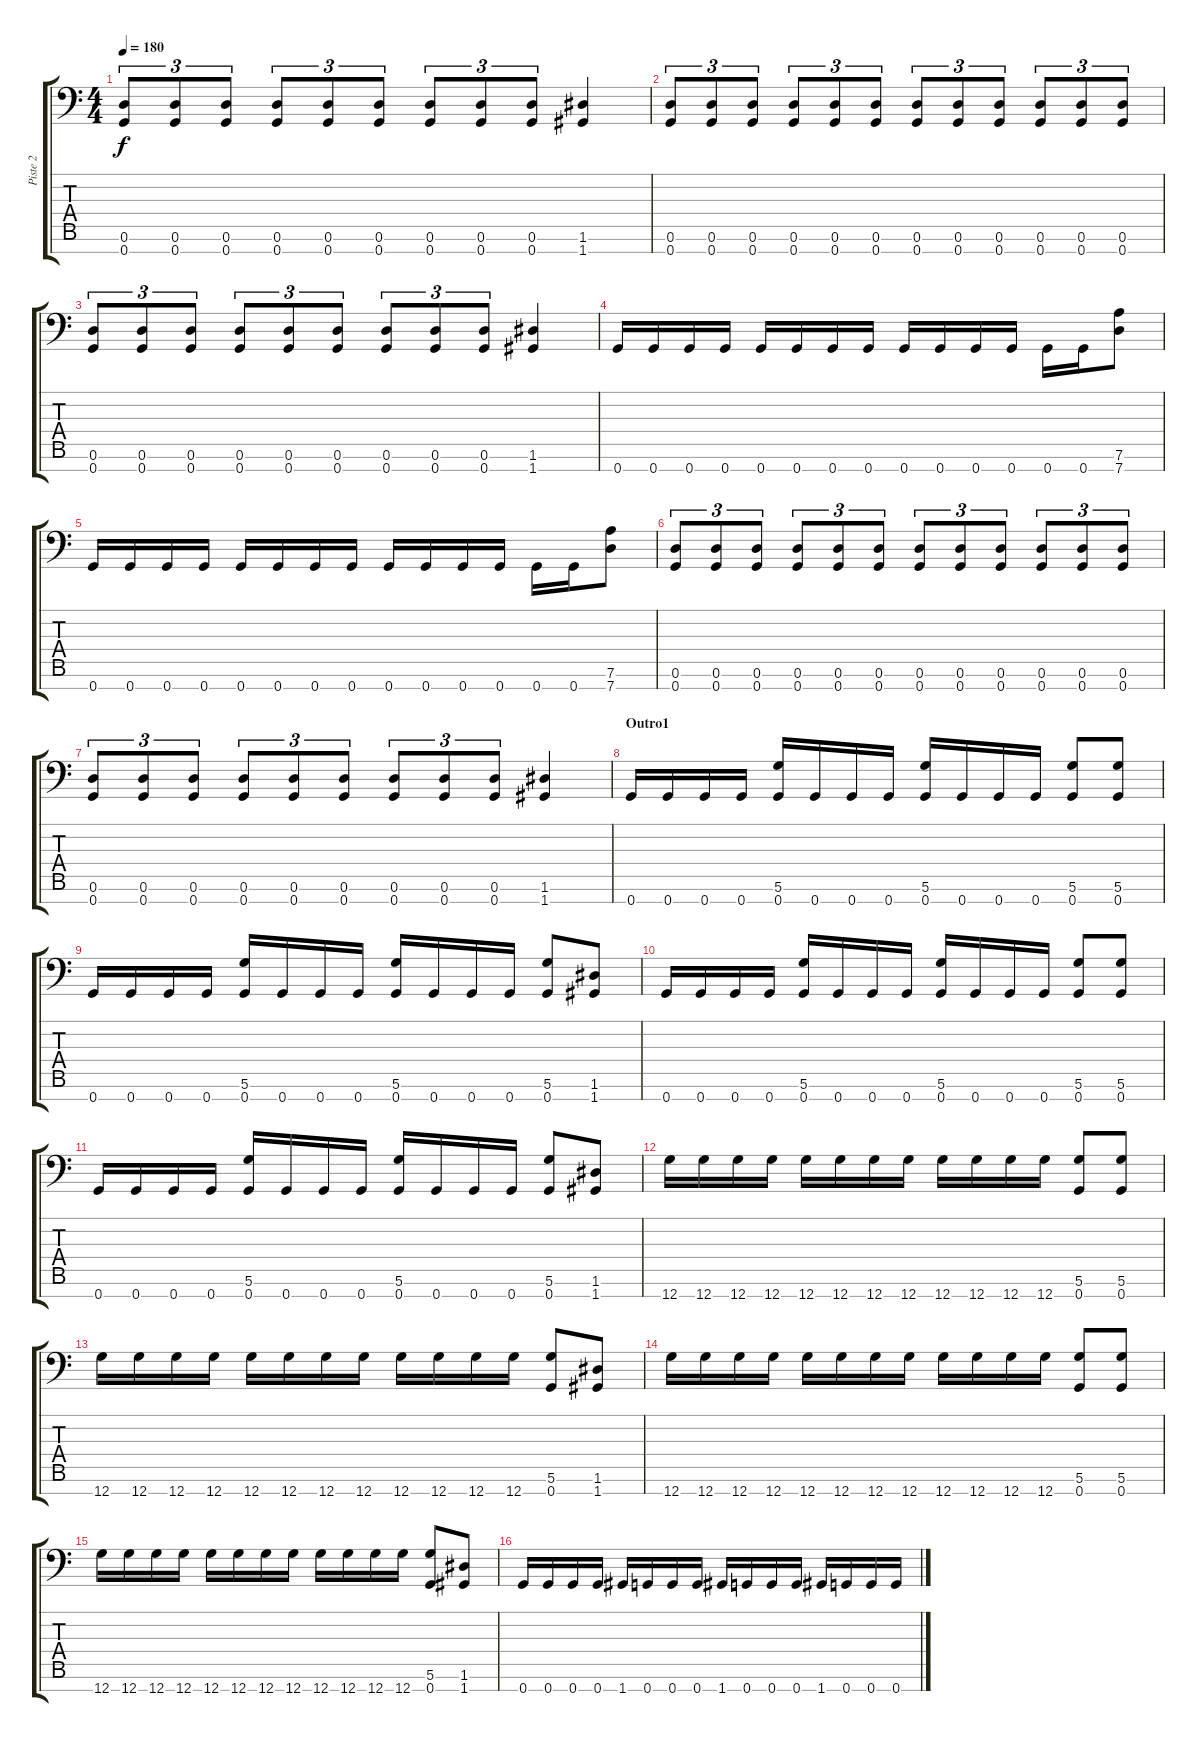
\track ("Piste 2" "Piste 2") {instrument distortionguitar}
\staff {score tabs}
\tuning (D4 A3 F3 C3 G2 D2 G1) {hide}
\ts (4 4)
\tempo 180
\clef f4
\ks c
(0.6 0.7).8{tu (3 2) dy f} (0.6 0.7).8{tu (3 2)} (0.6 0.7).8{tu (3 2)} (0.6 0.7).8{tu (3 2)} (0.6 0.7).8{tu (3 2)} (0.6 0.7).8{tu (3 2)} (0.6 0.7).8{tu (3 2)} (0.6 0.7).8{tu (3 2)} (0.6 0.7).8{tu (3 2)} (1.6 1.7).4 |
(0.6 0.7).8{tu (3 2)} (0.6 0.7).8{tu (3 2)} (0.6 0.7).8{tu (3 2)} (0.6 0.7).8{tu (3 2)} (0.6 0.7).8{tu (3 2)} (0.6 0.7).8{tu (3 2)} (0.6 0.7).8{tu (3 2)} (0.6 0.7).8{tu (3 2)} (0.6 0.7).8{tu (3 2)} (0.6 0.7).8{tu (3 2)} (0.6 0.7).8{tu (3 2)} (0.6 0.7).8{tu (3 2)} |
(0.6 0.7).8{tu (3 2)} (0.6 0.7).8{tu (3 2)} (0.6 0.7).8{tu (3 2)} (0.6 0.7).8{tu (3 2)} (0.6 0.7).8{tu (3 2)} (0.6 0.7).8{tu (3 2)} (0.6 0.7).8{tu (3 2)} (0.6 0.7).8{tu (3 2)} (0.6 0.7).8{tu (3 2)} (1.6 1.7).4 |
0.7.16 0.7.16 0.7.16 0.7.16 0.7.16 0.7.16 0.7.16 0.7.16 0.7.16 0.7.16 0.7.16 0.7.16 0.7.16 0.7.16 (7.6 7.7).8 |
0.7.16 0.7.16 0.7.16 0.7.16 0.7.16 0.7.16 0.7.16 0.7.16 0.7.16 0.7.16 0.7.16 0.7.16 0.7.16 0.7.16 (7.6 7.7).8 |
(0.6 0.7).8{tu (3 2)} (0.6 0.7).8{tu (3 2)} (0.6 0.7).8{tu (3 2)} (0.6 0.7).8{tu (3 2)} (0.6 0.7).8{tu (3 2)} (0.6 0.7).8{tu (3 2)} (0.6 0.7).8{tu (3 2)} (0.6 0.7).8{tu (3 2)} (0.6 0.7).8{tu (3 2)} (0.6 0.7).8{tu (3 2)} (0.6 0.7).8{tu (3 2)} (0.6 0.7).8{tu (3 2)} |
(0.6 0.7).8{tu (3 2)} (0.6 0.7).8{tu (3 2)} (0.6 0.7).8{tu (3 2)} (0.6 0.7).8{tu (3 2)} (0.6 0.7).8{tu (3 2)} (0.6 0.7).8{tu (3 2)} (0.6 0.7).8{tu (3 2)} (0.6 0.7).8{tu (3 2)} (0.6 0.7).8{tu (3 2)} (1.6 1.7).4 |
\section ("" "Outro1")
0.7.16 0.7.16 0.7.16 0.7.16 (5.6 0.7).16 0.7.16 0.7.16 0.7.16 (5.6 0.7).16 0.7.16 0.7.16 0.7.16 (5.6 0.7).8 (5.6 0.7).8 |
0.7.16 0.7.16 0.7.16 0.7.16 (5.6 0.7).16 0.7.16 0.7.16 0.7.16 (5.6 0.7).16 0.7.16 0.7.16 0.7.16 (5.6 0.7).8 (1.6 1.7).8 |
0.7.16 0.7.16 0.7.16 0.7.16 (5.6 0.7).16 0.7.16 0.7.16 0.7.16 (5.6 0.7).16 0.7.16 0.7.16 0.7.16 (5.6 0.7).8 (5.6 0.7).8 |
0.7.16 0.7.16 0.7.16 0.7.16 (5.6 0.7).16 0.7.16 0.7.16 0.7.16 (5.6 0.7).16 0.7.16 0.7.16 0.7.16 (5.6 0.7).8 (1.6 1.7).8 |
12.7.16 12.7.16 12.7.16 12.7.16 12.7.16 12.7.16 12.7.16 12.7.16 12.7.16 12.7.16 12.7.16 12.7.16 (5.6 0.7).8 (5.6 0.7).8 |
12.7.16 12.7.16 12.7.16 12.7.16 12.7.16 12.7.16 12.7.16 12.7.16 12.7.16 12.7.16 12.7.16 12.7.16 (5.6 0.7).8 (1.6 1.7).8 |
12.7.16 12.7.16 12.7.16 12.7.16 12.7.16 12.7.16 12.7.16 12.7.16 12.7.16 12.7.16 12.7.16 12.7.16 (5.6 0.7).8 (5.6 0.7).8 |
12.7.16 12.7.16 12.7.16 12.7.16 12.7.16 12.7.16 12.7.16 12.7.16 12.7.16 12.7.16 12.7.16 12.7.16 (5.6 0.7).8 (1.6 1.7).8 |
0.7.16 0.7.16 0.7.16 0.7.16 1.7.16 0.7.16 0.7.16 0.7.16 1.7.16 0.7.16 0.7.16 0.7.16 1.7.16 0.7.16 0.7.16 0.7.16
